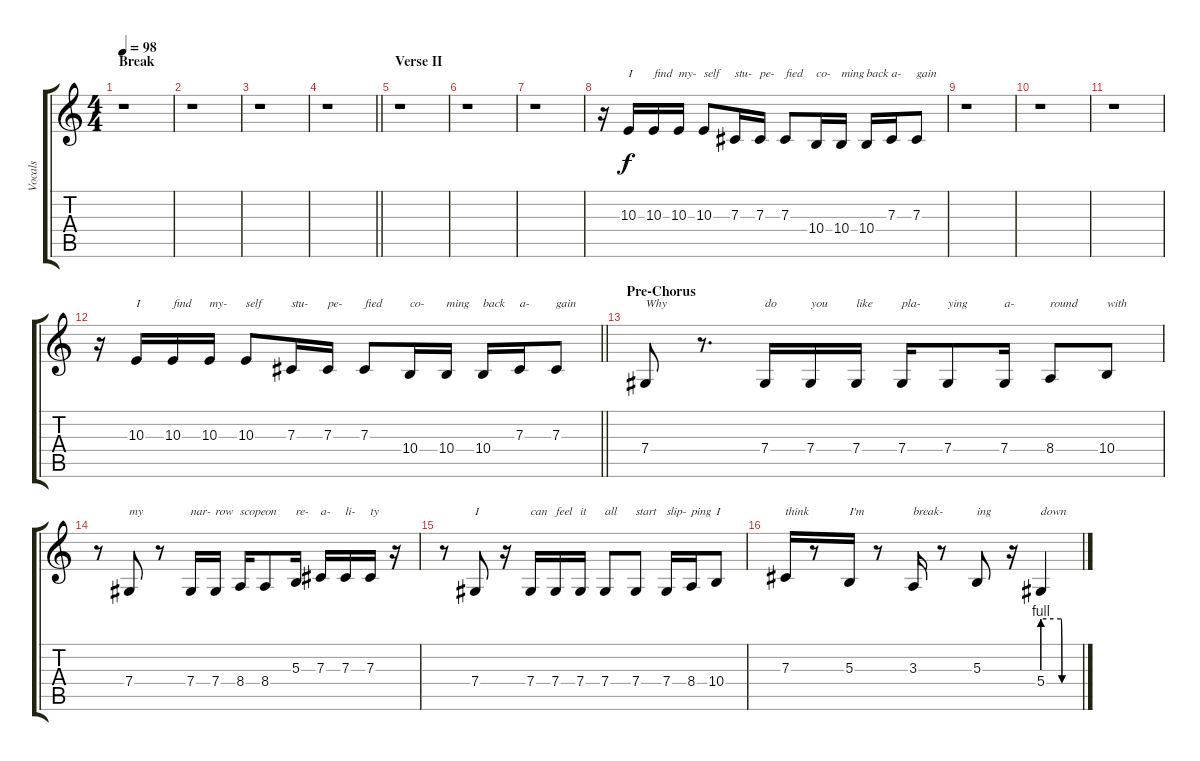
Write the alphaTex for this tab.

\track ("Vocals" "Vocals") {instrument choiraahs}
\staff {score tabs}
\tuning (Eb4 Bb3 Gb3 Db3 Ab2 Db2) {hide}
\ts (4 4)
\section ("" "Break")
\tempo 98
\clef g2
\ks c
r.1{dy f} |
r.1 |
r.1 |
\barLineRight lightlight
r.1 |
\section ("" "Verse II")
r.1 |
r.1 |
r.1 |
r.16 10.3.16{txt "I"} 10.3.16{txt "find"} 10.3.16{txt "my-"} 10.3.8{txt "self"} 7.3.16{txt "stu-"} 7.3.16{txt "pe-"} 7.3.8{txt "fied"} 10.4.16{txt "co-"} 10.4.16{txt "ming"} 10.4.16{txt "back"} 7.3.16{txt "a-"} 7.3.8{txt "gain"} |
r.1 |
r.1 |
r.1 |
\barLineRight lightlight
r.16 10.3.16{txt "I"} 10.3.16{txt "find"} 10.3.16{txt "my-"} 10.3.8{txt "self"} 7.3.16{txt "stu-"} 7.3.16{txt "pe-"} 7.3.8{txt "fied"} 10.4.16{txt "co-"} 10.4.16{txt "ming"} 10.4.16{txt "back"} 7.3.16{txt "a-"} 7.3.8{txt "gain"} |
\section ("" "Pre-Chorus")
7.4.8{txt "Why"} r.8{d} 7.4.16{txt "do"} 7.4.16{txt "you"} 7.4.16{txt "like"} 7.4.16{txt "pla-"} 7.4.8{txt "ying"} 7.4.16{txt "a-"} 8.4.8{txt "round"} 10.4.8{txt "with"} |
r.8 7.4.8{txt "my"} r.8 7.4.16{txt "nar-"} 7.4.16{txt "row"} 8.4.16{txt "scope"} 8.4.8{txt "on"} 5.3.16{txt "re-"} 7.3.16{txt "a-"} 7.3.16{txt "li-"} 7.3.16{txt "ty"} r.16 |
r.8 7.4.8{txt "I"} r.16 7.4.16{txt "can"} 7.4.16{txt "feel"} 7.4.16{txt "it"} 7.4.8{txt "all"} 7.4.8{txt "start"} 7.4.16{txt "slip-"} 8.4.16{txt "ping"} 10.4.8{txt "I"} |
7.3.16{txt "think"} r.8 5.3.16{txt "I'm"} r.8 3.3.16{txt "break-"} r.8 5.3.8{txt "ing"} r.16 5.4{be (custom 0 4 30 4 32 0 60 0)}.4{txt "down"}
